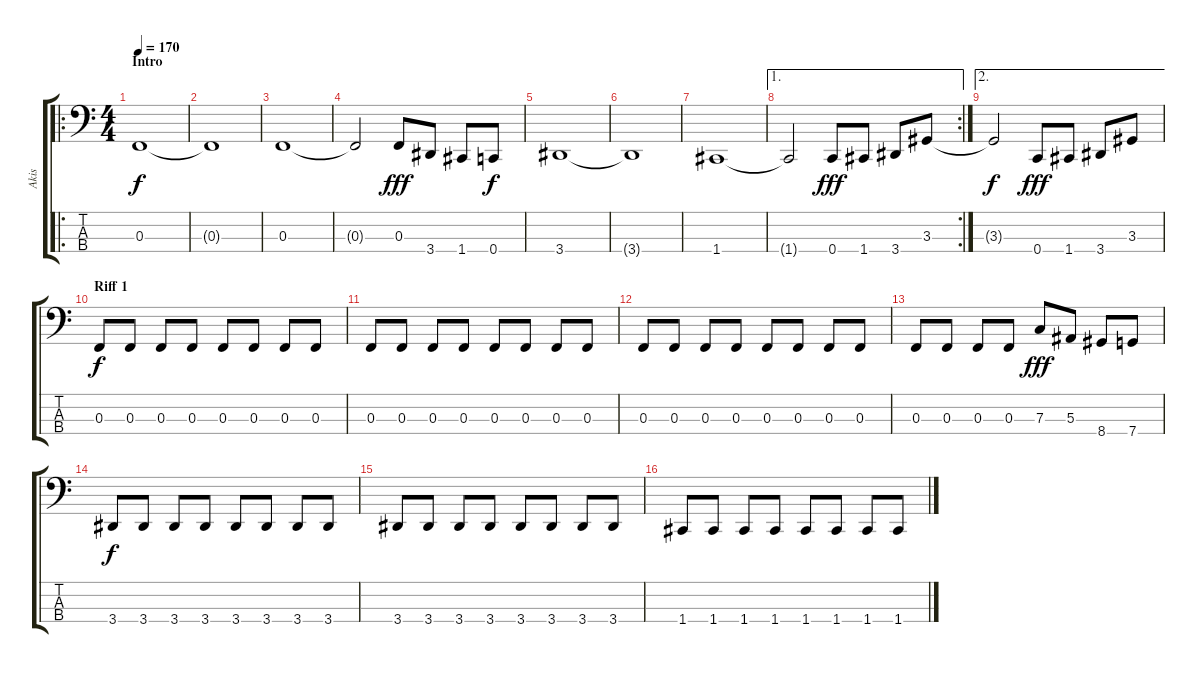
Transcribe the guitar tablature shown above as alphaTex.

\track ("Akis" "Akis") {instrument electricbassfinger}
\staff {score tabs}
\tuning (Eb2 Bb1 F1 C1) {hide}
\ro
\ts (4 4)
\section ("" "Intro")
\tempo 170
\clef f4
\ks c
0.3.1{dy f instrument electricbassfinger} |
0.3{t}.1 |
0.3.1 |
0.3{t}.2 0.3.8{dy fff} 3.4.8 1.4.8 0.4.8{dy f} |
3.4.1 |
3.4{t}.1 |
1.4.1 |
\ae 1
\rc 2
1.4{t}.2 0.4.8{dy fff} 1.4.8 3.4.8 3.3.8 |
\ae 2
3.3{t}.2{dy f} 0.4.8{dy fff} 1.4.8 3.4.8 3.3.8 |
\section ("" "Riff 1")
0.3.8{dy f} 0.3.8 0.3.8 0.3.8 0.3.8 0.3.8 0.3.8 0.3.8 |
0.3.8 0.3.8 0.3.8 0.3.8 0.3.8 0.3.8 0.3.8 0.3.8 |
0.3.8 0.3.8 0.3.8 0.3.8 0.3.8 0.3.8 0.3.8 0.3.8 |
0.3.8 0.3.8 0.3.8 0.3.8 7.3.8{dy fff} 5.3.8 8.4.8 7.4.8 |
3.4.8{dy f} 3.4.8 3.4.8 3.4.8 3.4.8 3.4.8 3.4.8 3.4.8 |
3.4.8 3.4.8 3.4.8 3.4.8 3.4.8 3.4.8 3.4.8 3.4.8 |
1.4.8 1.4.8 1.4.8 1.4.8 1.4.8 1.4.8 1.4.8 1.4.8
